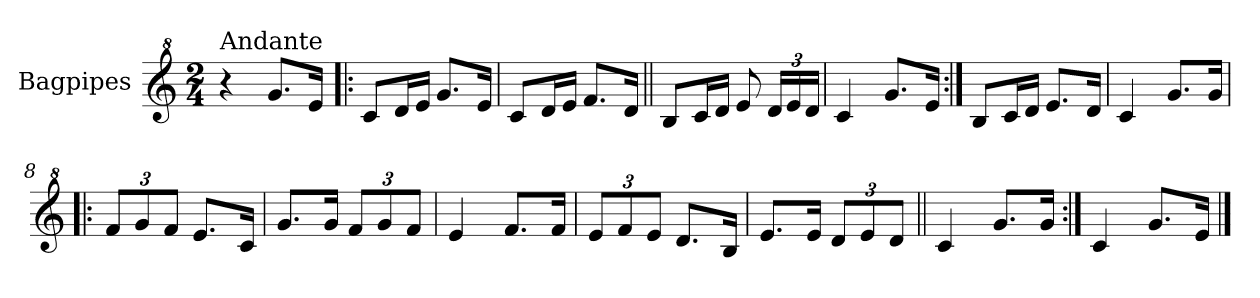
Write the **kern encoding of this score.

**kern
*part1
*staff1
*I"Bagpipes
*I'Bag
*clefG^2
*k[]
*C:
*M2/4
=1
!LO:TX:a:t=Andante
4r
8.gg/L
16ee/Jk
=2!|:
8cc/L
16dd/L
16ee/JJ
8.gg/L
16ee/Jk
=3
8cc/L
16dd/L
16ee/JJ
8.ff/L
16dd/Jk
=4||
8b/L
16cc/L
16dd/JJ
8ee/
*Xbrackettup
24dd/LL
24ee/
24dd/JJ
=5
4cc/
8.gg/L
16ee/Jk
=6:|!
8b/L
16cc/L
16dd/JJ
8.ee/L
16dd/Jk
=7
4cc/
8.gg/L
16gg/Jk
=8!|:
12ff/L
12gg/
12ff/J
8.ee/L
16cc/Jk
!!LO:LB:g=z
=9
8.gg/L
16gg/Jk
12ff/L
12gg/
12ff/J
=10
4ee/
8.ff/L
16ff/Jk
=11
12ee/L
12ff/
12ee/J
8.dd/L
16b/Jk
=12
8.ee/L
16ee/Jk
12dd/L
12ee/
12dd/J
=13||
4cc/
8.gg/L
16gg/Jk
=14:|!
4cc/
8.gg/L
16ee/Jk
==
*-
